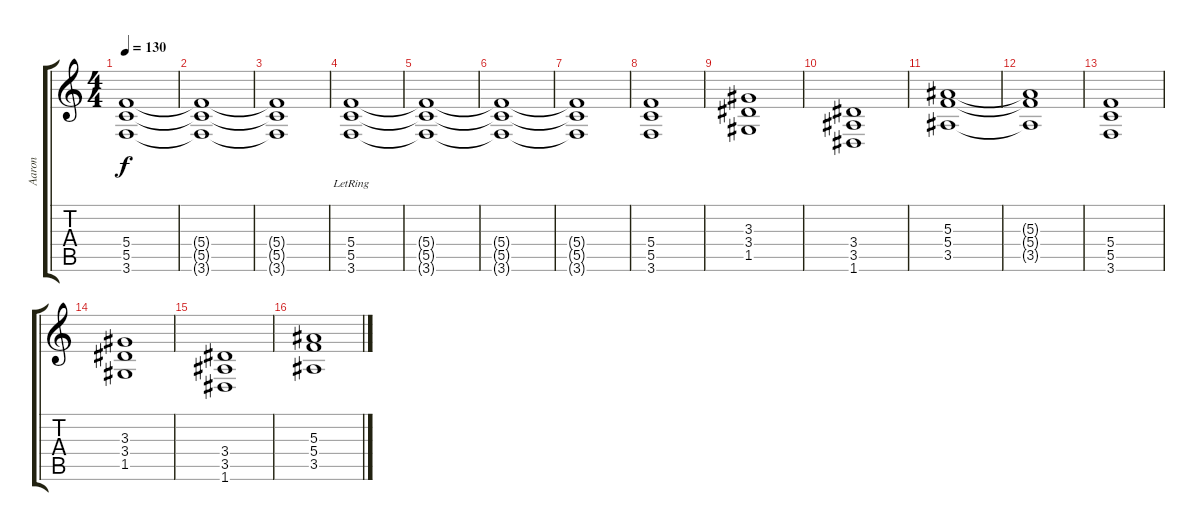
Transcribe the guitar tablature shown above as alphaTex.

\track ("Aaron" "Aaron") {instrument distortionguitar}
\staff {score tabs}
\tuning (D4 A3 F3 C3 G2 D2) {hide}
\ts (4 4)
\tempo 130
\clef g2
\ks c
(5.4{t} 5.5{t} 3.6{t}).1{dy f} |
(5.4{t} 5.5{t} 3.6{t}).1 |
(5.4{t} 5.5{t} 3.6{t}).1 |
(5.4{lr} 5.5{lr} 3.6{lr}).1 |
(5.4{t} 5.5{t} 3.6{t}).1 |
(5.4{t} 5.5{t} 3.6{t}).1 |
(5.4{t} 5.5{t} 3.6{t}).1 |
(5.4 5.5 3.6).1 |
(3.3 3.4 1.5).1 |
(3.4 3.5 1.6).1 |
(5.3 5.4 3.5).1 |
(5.3{t} 5.4{t} 3.5{t}).1 |
(5.4 5.5 3.6).1 |
(3.3 3.4 1.5).1 |
(3.4 3.5 1.6).1 |
(5.3 5.4 3.5).1
